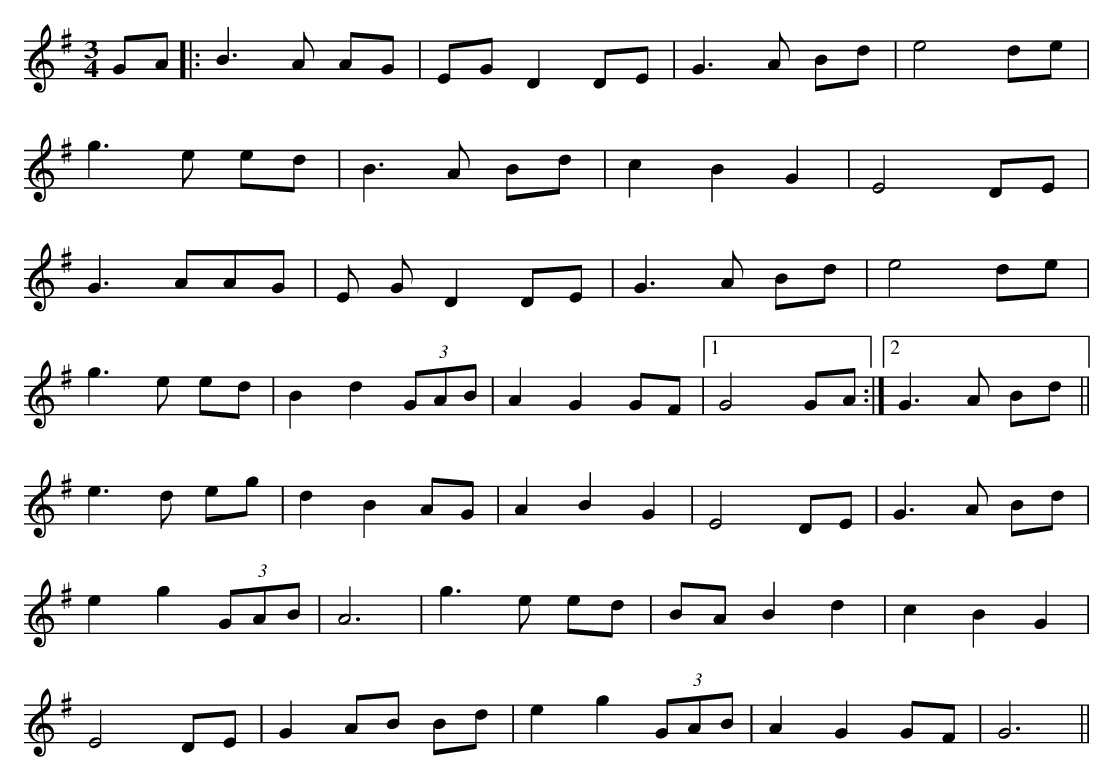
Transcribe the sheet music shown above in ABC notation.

X:1
M:3/4
K:G
GA |: B3 A AG |EG D2 DE| G3A Bd|e4 de|
g3e ed|B3A Bd| c2 B2 G2|E4 DE|
G3 AAG|E G D2DE|G3A Bd|e4 de|
g3e ed| B2 d2 (3GAB| A2 G2 GF|1 G4GA:|2 G3A Bd||
e3d eg| d2 B2AG|A2B2G2| E4 DE |G3A Bd |
e2 g2 (3GAB|A6| g3e ed| BA B2 d2|c2 B2 G2|
E4 DE|G2 AB Bd| e2 g2 (3GAB| A2 G2 GF|G6||
